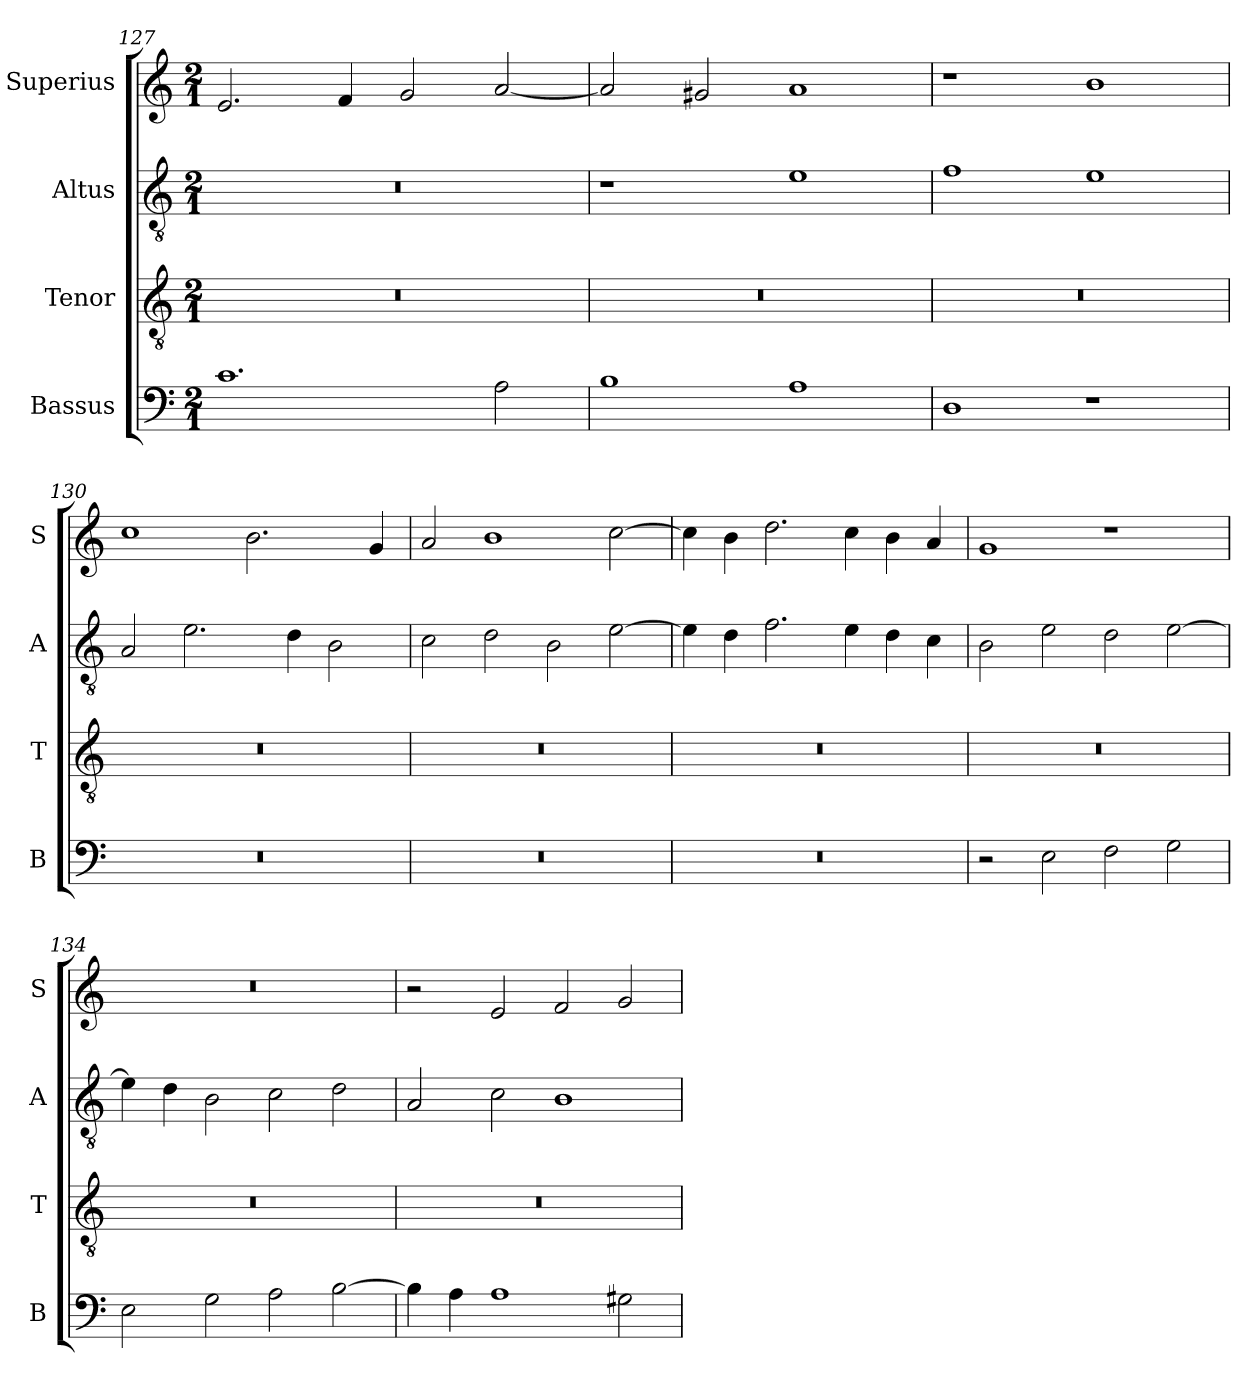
**kern	**kern	**kern	**kern
*part4	*part3	*part2	*part1
*staff4	*staff3	*staff2	*staff1
*I"Bassus	*I"Tenor	*I"Altus	*I"Superius
*I'B	*I'T	*I'A	*I'S
*clefF4	*clefGv2	*clefGv2	*clefG2
*k[]	*k[]	*k[]	*k[]
*M2/1	*M2/1	*M2/1	*M2/1
=127	=127	=127	=127
1.c	0r	0r	2.e/
.	.	.	4f/
.	.	.	2g/
2A\	.	.	[2a/
=128	=128	=128	=128
1B	0r	1r	2a/]
.	.	.	2g#X/
1A	.	1e	1a
=129	=129	=129	=129
1D	0r	1f	1r
1r	.	1e	1b
=130	=130	=130	=130
0r	0r	2A/	1cc
.	.	2.e\	.
.	.	.	2.b\
.	.	4d\	.
.	.	2B\	.
.	.	.	4g/
=131	=131	=131	=131
0r	0r	2c\	2a/
.	.	2d\	1b
.	.	2B\	.
.	.	[2e\	[2cc\
=132	=132	=132	=132
0r	0r	4e\]	4cc\]
.	.	4d\	4b\
.	.	2.f\	2.dd\
.	.	4e\	4cc\
.	.	4d\	4b\
.	.	4c\	4a/
=133	=133	=133	=133
2r	0r	2B\	1g
2E\	.	2e\	.
2F\	.	2d\	1r
2G\	.	[2e\	.
=134	=134	=134	=134
2E\	0r	4e\]	0r
.	.	4d\	.
2G\	.	2B\	.
2A\	.	2c\	.
[2B\	.	2d\	.
=135	=135	=135	=135
4B\]	0r	2A/	2r
4A\	.	.	.
1A	.	2c\	2e/
.	.	1B	2f/
2G#X\	.	.	2g/
=	=	=	=
*-	*-	*-	*-
